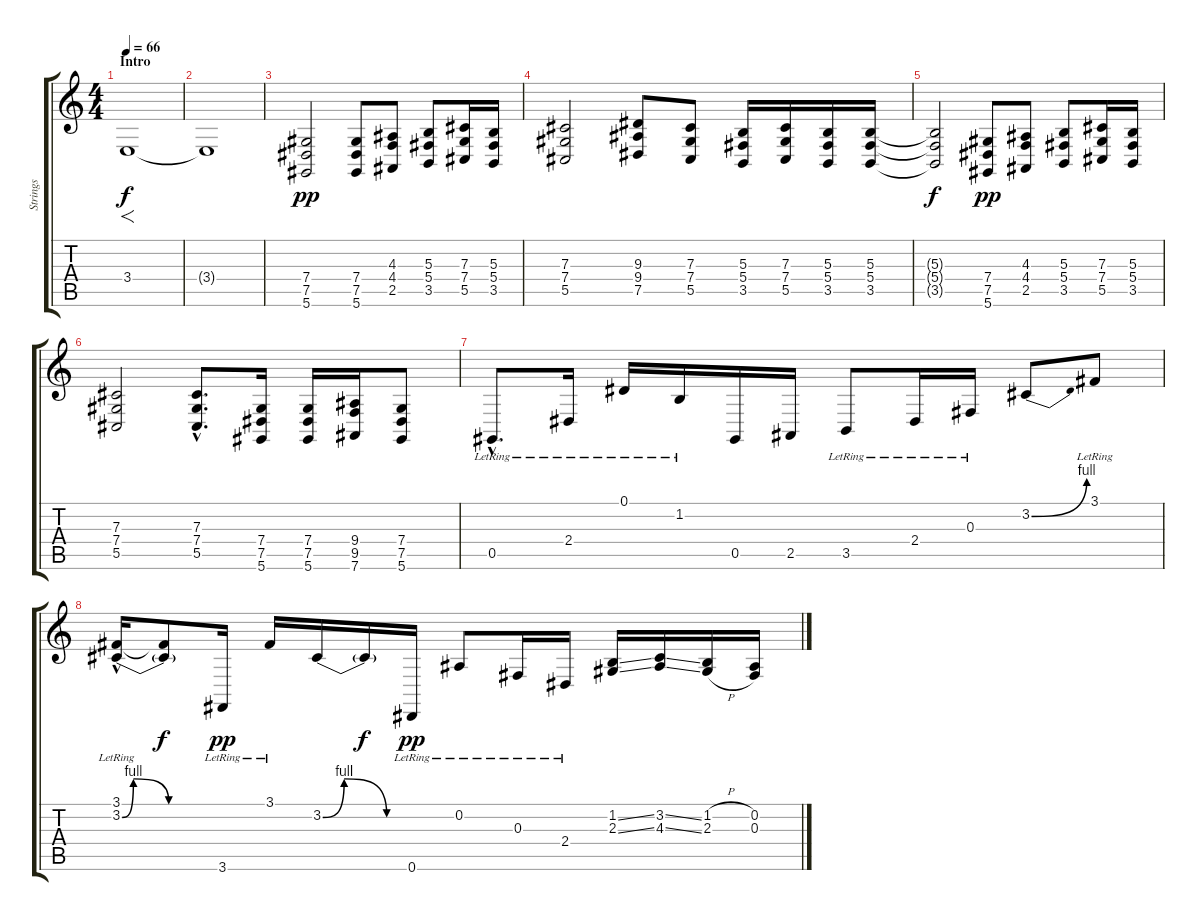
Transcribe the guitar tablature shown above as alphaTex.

\track ("Strings" "Strings") {instrument stringensemble1}
\staff {score tabs}
\tuning (Eb4 Bb3 Gb3 Db3 Ab2 Eb2) {hide}
\ts (4 4)
\section ("" "Intro")
\tempo 66
\clef g2
\ks c
3.4.1{f dy f instrument stringensemble1} |
3.4{t}.1 |
(7.4 7.5 5.6).2{dy pp} (7.4 7.5 5.6).8 (4.3 4.4 2.5).8 (5.3 5.4 3.5).8 (7.3 7.4 5.5).16 (5.3 5.4 3.5).16 |
(7.3 7.4 5.5).2 (9.3 9.4 7.5).8 (7.3 7.4 5.5).8 (5.3 5.4 3.5).16 (7.3 7.4 5.5).16 (5.3 5.4 3.5).16 (5.3 5.4 3.5).16 |
(5.3{t} 5.4{t} 3.5{t}).2{dy f} (7.4 7.5 5.6).8{dy pp} (4.3 4.4 2.5).8 (5.3 5.4 3.5).8 (7.3 7.4 5.5).16 (5.3 5.4 3.5).16 |
(7.3 7.4 5.5).2 (7.3{hac} 7.4{hac} 5.5{hac}).8{d} (7.4 7.5 5.6).16 (7.4 7.5 5.6).16 (9.4 9.5 7.6).16 (7.4 7.5 5.6).8 |
0.5{hac lr}.8{d} 2.4{lr}.16 0.1{lr}.16 1.2{lr}.16 0.5.16 2.5.16 3.5{lr}.8 2.4{lr}.16 0.3{lr}.16 3.2{be (bend 0 0 60 4)}.8 3.1{lr}.8 |
(3.1{lr} 3.2{be (custom 0 0 7 4 29 0 60 0) hac}).16 (3.1{t} 3.2{t}).8{dy f} 3.6{lr}.16{dy pp} 3.1{lr}.16 3.2{be (custom 0 0 15 4 45 0 60 0)}.16 3.2{t}.16{dy f} 0.6{lr}.16{dy pp} 0.2{lr}.8 0.3{lr}.16 2.4{lr}.16 (1.2{ss} 2.3{ss}).16 (3.2{ss} 4.3{ss}).16 (1.2{h} 2.3{h}).16 (0.2 0.3).16
